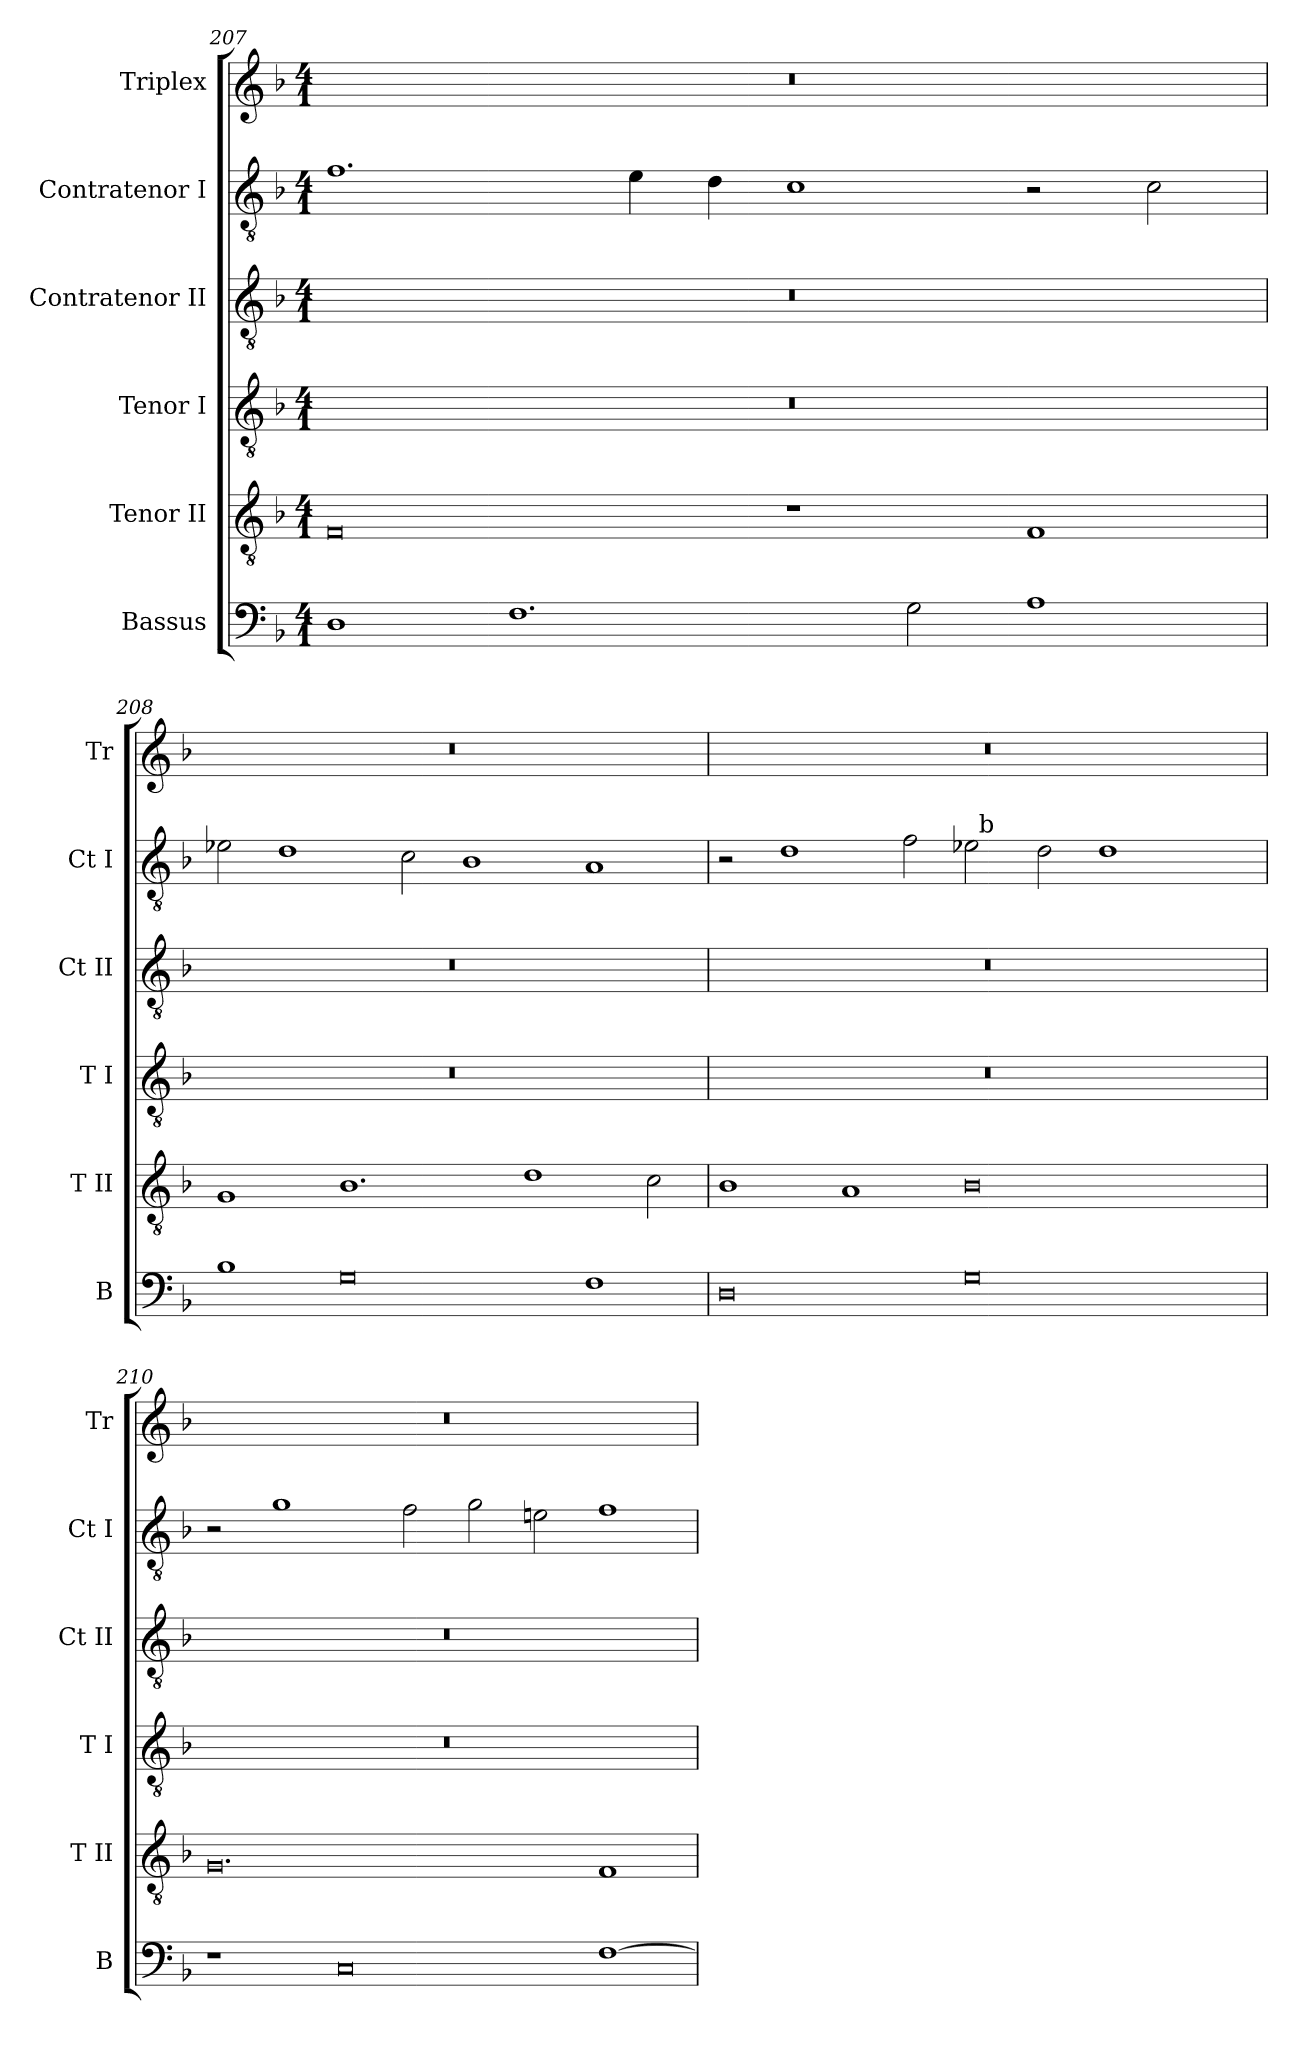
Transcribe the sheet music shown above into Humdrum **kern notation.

**kern	**kern	**kern	**kern	**kern	**kern
*part6	*part5	*part4	*part3	*part2	*part1
*staff6	*staff5	*staff4	*staff3	*staff2	*staff1
*I"Bassus	*I"Tenor II	*I"Tenor I	*I"Contratenor II	*I"Contratenor I	*I"Triplex
*I'B	*I'T II	*I'T I	*I'Ct II	*I'Ct I	*I'Tr
*clefF4	*clefGv2	*clefGv2	*clefGv2	*clefGv2	*clefG2
*	*ITrd7c12	*ITrd7c12	*ITrd7c12	*ITrd7c12	*
*k[b-]	*k[b-]	*k[b-]	*k[b-]	*k[b-]	*k[b-]
*F:	*F:	*F:	*F:	*F:	*F:
*M4/1	*M4/1	*M4/1	*M4/1	*M4/1	*M4/1
=207	=207	=207	=207	=207	=207
!	!	!LO:N:vis=1	!LO:N:vis=1	!	!LO:N:vis=1
1Di	0FFi	00r	00r	1.Fi	00r
1.Fi	.	.	.	.	.
.	.	.	.	4Ei\	.
.	.	.	.	4Di\	.
.	1r	.	.	1Ci	.
2Gi\	.	.	.	.	.
1Ai	1FFi	.	.	2r	.
.	.	.	.	2Ci\	.
!!LO:LB:g=z
=208`	=208`	=208`	=208`	=208`	=208`
!	!	!LO:N:vis=1	!LO:N:vis=1	!	!LO:N:vis=1
1B-i	1GGi	00r	00r	2E-Xi\	00r
.	.	.	.	1Di	.
0Gi	1.BB-i	.	.	.	.
.	.	.	.	2Ci\	.
.	.	.	.	1BB-i	.
.	1Di	.	.	.	.
1Fi	.	.	.	1AAi	.
.	2Ci\	.	.	.	.
=209`	=209`	=209`	=209`	=209`	=209`
!	!	!LO:N:vis=1	!LO:N:vis=1	!	!LO:N:vis=1
*	*	*	*	*^	*
0Di	1BB-i	00r	00r	2r	1ryy	00r
.	.	.	.	1Di	.	.
.	1AAi	.	.	.	1ryy	.
.	.	.	.	2Fi\	.	.
0Gi	0BB-i	.	.	2E-i\	32ryy	.
.	.	.	.	.	256ryy	.
!	!	!	!	!	!LO:TX:a:t=b	!
.	.	.	.	.	1ryy	.
.	.	.	.	2Di\	.	.
.	.	.	.	1Di	.	.
.	.	.	.	.	2ryy	.
.	.	.	.	.	4ryy	.
.	.	.	.	.	8ryy	.
.	.	.	.	.	16ryy	.
.	.	.	.	.	64..ryy	.
=210`	=210`	=210`	=210`	=210`	=210`	=210`
!	!	!LO:N:vis=1	!LO:N:vis=1	!	!	!LO:N:vis=1
*	*	*	*	*v	*v	*
1r	0.GGi	00r	00r	2r	00r
.	.	.	.	1Gi	.
0Ci	.	.	.	.	.
.	.	.	.	2Fi\	.
.	.	.	.	2Gi\	.
.	.	.	.	2Eni\	.
[>1Fi	1FFi	.	.	1Fi	.
=`	=`	=`	=`	=`	=`
*-	*-	*-	*-	*-	*-
